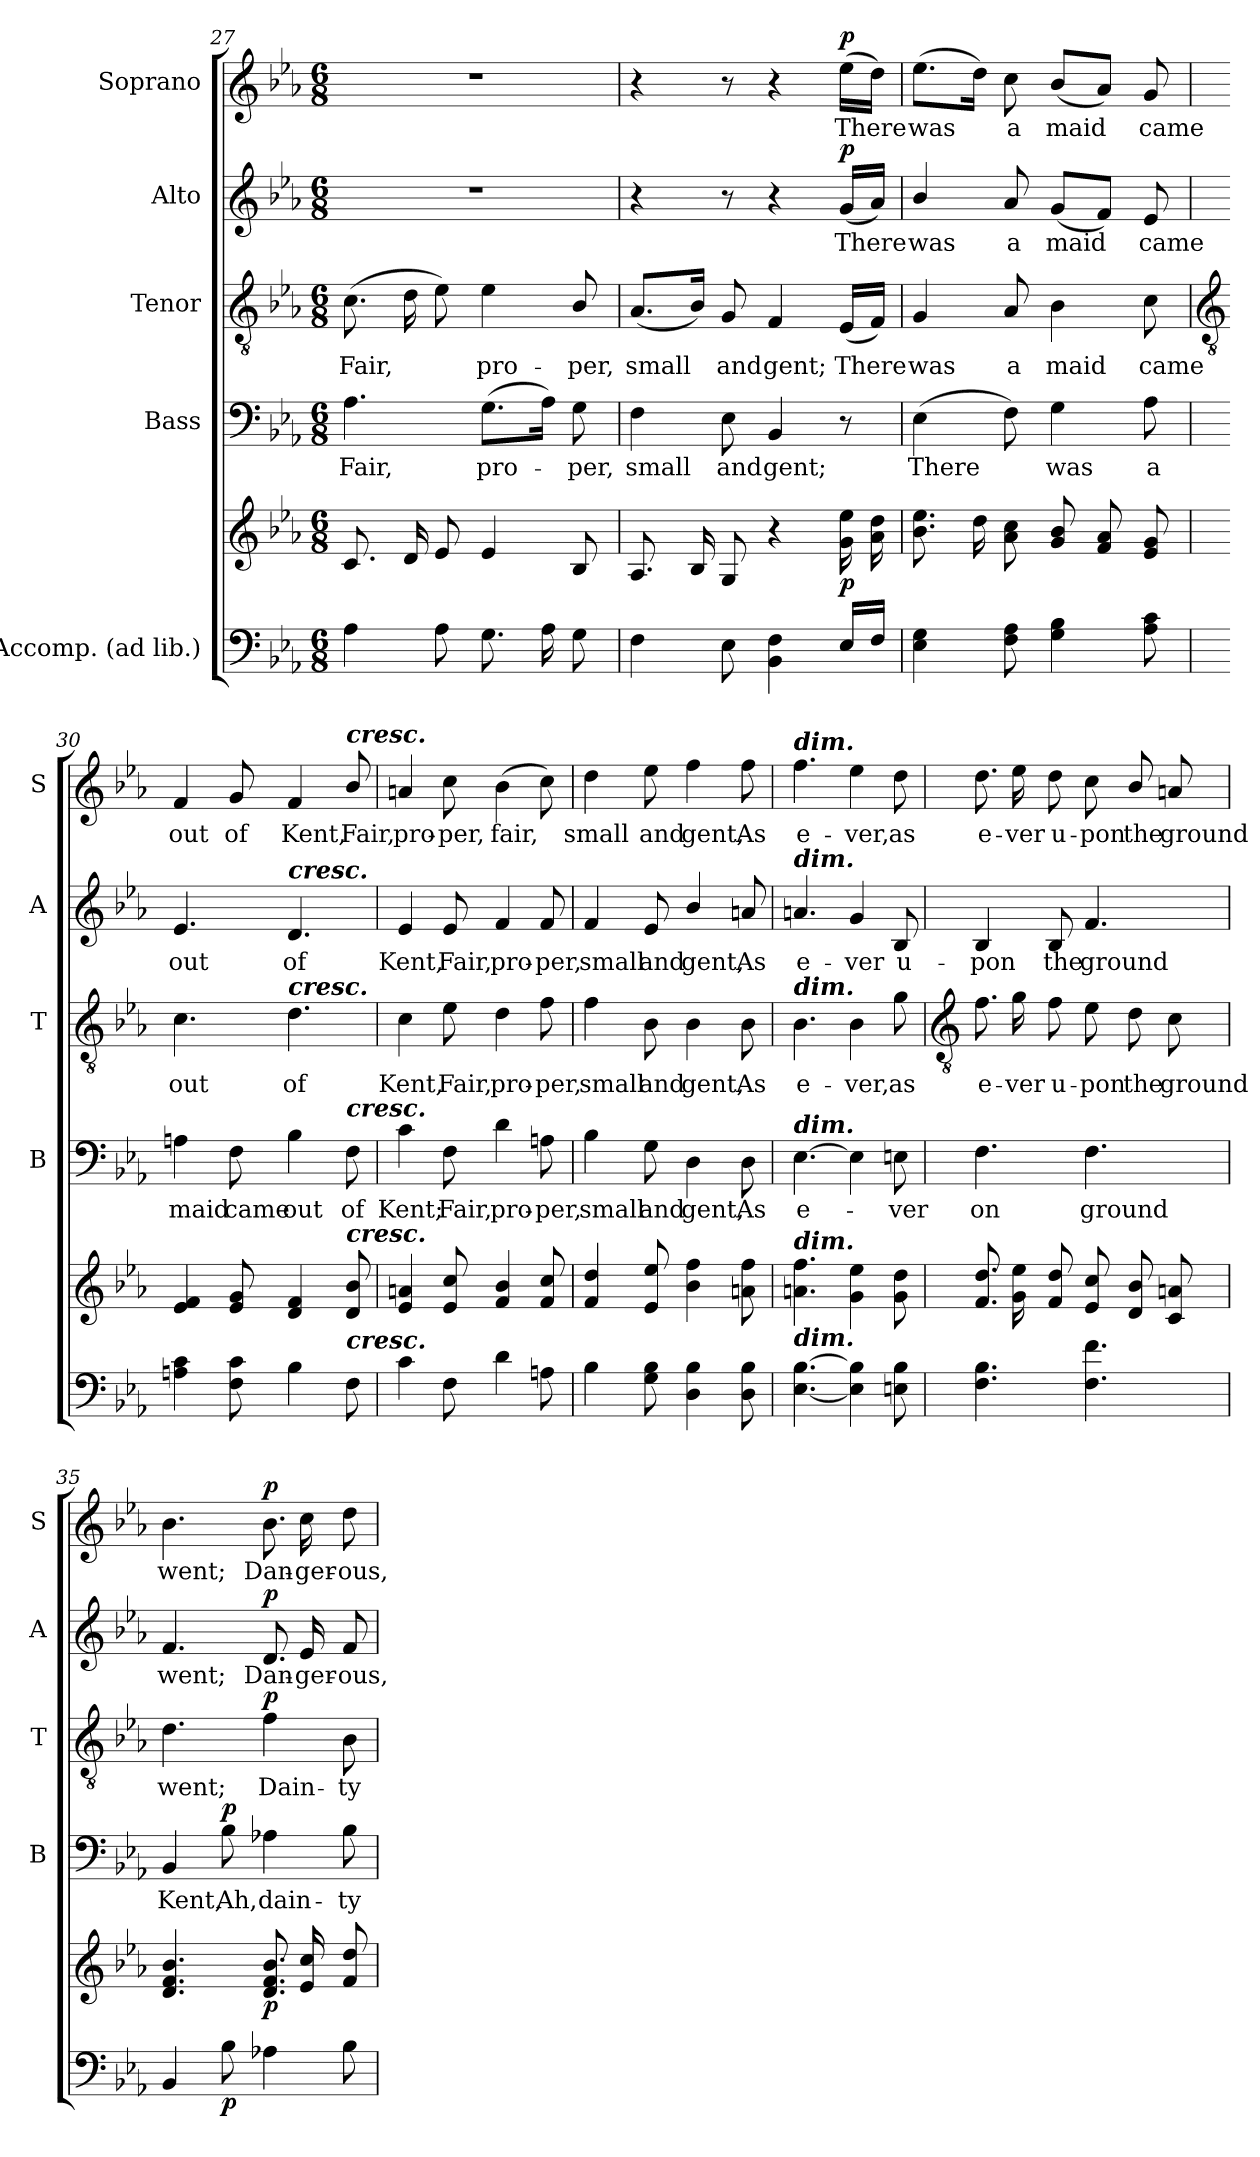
**kern	**kern	**dynam	**kern	**text	**dynam	**kern	**text	**dynam	**kern	**text	**dynam	**kern	**text	**dynam
*part5	*part5	*part5	*part4	*part4	*part4	*part3	*part3	*part3	*part2	*part2	*part2	*part1	*part1	*part1
*staff6	*staff5	*staff5/6	*staff4	*staff4	*staff4	*staff3	*staff3	*staff3	*staff2	*staff2	*staff2	*staff1	*staff1	*staff1
*I"Accomp. (ad lib.)	*	*	*I"Bass	*	*	*I"Tenor	*	*	*I"Alto	*	*	*I"Soprano	*	*
*	*	*	*I'B	*	*	*I'T	*	*	*I'A	*	*	*I'S	*	*
*clefF4	*clefG2	*	*clefF4	*	*	*clefGv2	*	*	*clefG2	*	*	*clefG2	*	*
*k[b-e-a-]	*k[b-e-a-]	*	*k[b-e-a-]	*	*	*k[b-e-a-]	*	*	*k[b-e-a-]	*	*	*k[b-e-a-]	*	*
*E-:	*E-:	*	*E-:	*	*	*E-:	*	*	*E-:	*	*	*E-:	*	*
*M6/8	*M6/8	*	*M6/8	*	*	*M6/8	*	*	*M6/8	*	*	*M6/8	*	*
=27	=27	=27	=27	=27	=27	=27	=27	=27	=27	=27	=27	=27	=27	=27
!	!	!	!	!LO:LY:b	!	!	!LO:LY:b	!	!LO:N:vis=1	!	!	!LO:N:vis=1	!	!
4A-	8.cL	.	4.A-	Fair,	.	(>8.cL	Fair,	.	2.r	.	.	2.r	.	.
.	16dL	.	.	.	.	16dL	.	.	.	.	.	.	.	.
8A-	8e-J	.	.	.	.	8e-J)	.	.	.	.	.	.	.	.
!	!	!	!	!LO:LY:b	!	!	!LO:LY:b	!	!	!	!	!	!	!
8.GL	4e-	.	(>8.GL	pro-	.	4e-	pro-	.	.	.	.	.	.	.
16A-L	.	.	16A-J)	.	.	.	.	.	.	.	.	.	.	.
!	!	!	!	!LO:LY:b	!	!	!LO:LY:b	!	!	!	!	!	!	!
8GJ	8B-/	.	8G	per,	.	8B-/	-per,	.	.	.	.	.	.	.
=28	=28	=28	=28	=28	=28	=28	=28	=28	=28	=28	=28	=28	=28	=28
!	!	!	!	!LO:LY:b	!	!	!LO:LY:b	!	!	!	!	!	!	!
4F	8.A-L	.	4F	small	.	(<8.A-L	small	.	4r	.	.	4r	.	.
.	16B-L	.	.	.	.	16B-J)	.	.	.	.	.	.	.	.
!	!	!	!	!LO:LY:b	!	!	!LO:LY:b	!	!	!	!	!	!	!
8E-	8GJ	.	8E-	and	.	8G	and	.	8r	.	.	8r	.	.
!	!	!	!	!LO:LY:b	!	!	!LO:LY:b	!	!	!	!	!	!	!
4BB- 4F	4r	.	4BB-	gent;	.	4F	gent;	.	4r	.	.	4r	.	.
!	!	!LO:DY:b	!	!	!	!	!LO:LY:b	!	!	!LO:LY:b	!LO:DY:b	!	!LO:LY:b	!LO:DY:b
16E-/LL	16g 16ee-LL	p	8r	.	.	(<16E-LL	There	.	(<16gLL	There	p	(>16ee-LL	There	p
16FJJ	16a- 16ddJJ	.	.	.	.	16FJJ)	.	.	16a-JJ)	.	.	16ddJJ)	.	.
=29	=29	=29	=29	=29	=29	=29	=29	=29	=29	=29	=29	=29	=29	=29
!	!	!	!	!LO:LY:b	!	!	!LO:LY:b	!	!	!LO:LY:b	!	!	!LO:LY:b	!
4E- 4G	8.b- 8.ee-L	.	(>4E-	There	.	4G	was	.	4b-/	was	.	(>8.ee-L	was	.
.	16ddL	.	.	.	.	.	.	.	.	.	.	16ddJ)	.	.
!	!	!	!	!	!	!	!LO:LY:b	!	!	!LO:LY:b	!	!	!LO:LY:b	!
8F 8A-	8a- 8ccJ	.	8F)	.	.	8A-	a	.	8a-	a	.	8cc	a	.
!	!	!	!	!LO:LY:b	!	!	!LO:LY:b	!	!	!LO:LY:b	!	!	!LO:LY:b	!
4G 4B-	8g 8b-L	.	4G	was	.	4B-	maid	.	(<8gL	maid	.	(<8b-L	maid	.
.	8f 8a-	.	.	.	.	.	.	.	8fJ)	.	.	8a-J)	.	.
!	!	!	!	!LO:LY:b	!	!	!LO:LY:b	!	!	!LO:LY:b	!	!	!LO:LY:b	!
8A- 8c	8e- 8gJ	.	8A-	a	.	8c	came	.	8e-	came	.	8g	came	.
!!LO:LB:g=z
=30	=30	=30	=30	=30	=30	=30	=30	=30	=30	=30	=30	=30	=30	=30
*	*	*	*	*	*	*clefGv2	*	*	*	*	*	*	*	*
!	!	!	!	!LO:LY:b	!	!	!LO:LY:b	!	!	!LO:LY:b	!	!	!LO:LY:b	!
4An 4c	4e- 4f	.	4An	maid	.	4.c	out	.	4.e-	out	.	4f	out	.
!	!	!	!	!LO:LY:b	!	!	!	!	!	!	!	!	!LO:LY:b	!
8F 8c	8e- 8g	.	8F	came	.	.	.	.	.	.	.	8g	of	.
!	!	!	!	!	!	!	!	!	!LO:TX:a:Bi:t=cresc.	!	!	!	!	!
!	!	!	!	!	!	!LO:TX:a:Bi:t=cresc.	!	!	!	!	!	!	!	!
!	!	!	!	!LO:LY:b	!	!	!LO:LY:b	!	!	!LO:LY:b	!	!	!LO:LY:b	!
4B-	4d 4f	.	4B-	out	.	4.d	of	.	4.d	of	.	4f	Kent,	.
!	!	!	!	!	!	!	!	!	!	!	!	!LO:TX:a:Bi:t=cresc.	!	!
!	!	!	!LO:TX:a:Bi:t=cresc.	!	!	!	!	!	!	!	!	!	!	!
!	!LO:TX:a:Bi:t=cresc.	!	!	!	!	!	!	!	!	!	!	!	!	!
!LO:TX:a:Bi:t=cresc.	!	!	!	!	!	!	!	!	!	!	!	!	!	!
!	!	!	!	!LO:LY:b	!	!	!	!	!	!	!	!	!LO:LY:b	!
8F	8d/ 8b-/	.	8F	of	.	.	.	.	.	.	.	8b-/	Fair,	.
=31	=31	=31	=31	=31	=31	=31	=31	=31	=31	=31	=31	=31	=31	=31
!	!	!	!	!LO:LY:b	!	!	!LO:LY:b	!	!	!LO:LY:b	!	!	!LO:LY:b	!
4c	4e- 4an	.	4c	Kent;	.	4c	Kent,	.	4e-	Kent,	.	4an	pro-	.
!	!	!	!	!LO:LY:b	!	!	!LO:LY:b	!	!	!LO:LY:b	!	!	!LO:LY:b	!
8F	8e- 8cc	.	8F	Fair,	.	8e-	Fair,	.	8e-	Fair,	.	8cc	-per,	.
!	!	!	!	!LO:LY:b	!	!	!LO:LY:b	!	!	!LO:LY:b	!	!	!LO:LY:b	!
4d	4f 4b-	.	4d	pro-	.	4d	pro-	.	4f	pro-	.	(>4b-	fair,	.
!	!	!	!	!LO:LY:b	!	!	!LO:LY:b	!	!	!LO:LY:b	!	!	!	!
8An	8f 8cc	.	8An	-per,	.	8f	-per,	.	8f	-per,	.	8cc)	.	.
=32	=32	=32	=32	=32	=32	=32	=32	=32	=32	=32	=32	=32	=32	=32
!	!	!	!	!LO:LY:b	!	!	!LO:LY:b	!	!	!LO:LY:b	!	!	!LO:LY:b	!
4B-	4f 4dd	.	4B-	small	.	4f	small	.	4f	small	.	4dd	small	.
!	!	!	!	!LO:LY:b	!	!	!LO:LY:b	!	!	!LO:LY:b	!	!	!LO:LY:b	!
8G 8B-	8e- 8ee-	.	8G	and	.	8B-	and	.	8e-	and	.	8ee-	and	.
!	!	!	!	!LO:LY:b	!	!	!LO:LY:b	!	!	!LO:LY:b	!	!	!LO:LY:b	!
4D 4B-	4b- 4ff	.	4D	gent,	.	4B-	gent,	.	4b-/	gent,	.	4ff	gent,	.
!	!	!	!	!LO:LY:b	!	!	!LO:LY:b	!	!	!LO:LY:b	!	!	!LO:LY:b	!
8D 8B-	8an 8ff	.	8D	As	.	8B-	As	.	8an	As	.	8ff	As	.
=33	=33	=33	=33	=33	=33	=33	=33	=33	=33	=33	=33	=33	=33	=33
!	!	!	!	!	!	!	!	!	!	!	!	!LO:TX:a:Bi:t=dim.	!	!
!	!	!	!	!	!	!	!	!	!LO:TX:a:Bi:t=dim.	!	!	!	!	!
!	!	!	!	!	!	!LO:TX:a:Bi:t=dim.	!	!	!	!	!	!	!	!
!	!	!	!LO:TX:a:Bi:t=dim.	!	!	!	!	!	!	!	!	!	!	!
!	!LO:TX:a:Bi:t=dim.	!	!	!	!	!	!	!	!	!	!	!	!	!
!LO:TX:a:Bi:t=dim.	!	!	!	!	!	!	!	!	!	!	!	!	!	!
!	!	!	!	!LO:LY:b	!	!	!LO:LY:b	!	!	!LO:LY:b	!	!	!LO:LY:b	!
[4.E- [4.B-	4.an 4.ff	.	[4.E-	e-	.	4.B-	e-	.	4.an	e-	.	4.ff	e-	.
!	!	!	!	!	!	!	!LO:LY:b	!	!	!LO:LY:b	!	!	!LO:LY:b	!
4E-] 4B-]	4g 4ee-	.	4E-]	.	.	4B-	-ver,	.	4g	-ver	.	4ee-	-ver,	.
!	!	!	!	!LO:LY:b	!	!	!LO:LY:b	!	!	!LO:LY:b	!	!	!LO:LY:b	!
8En 8B-	8g 8dd	.	8En	ver	.	8g	as	.	8B-	u-	.	8dd	as	.
!!LO:LB:g=z
=34	=34	=34	=34	=34	=34	=34	=34	=34	=34	=34	=34	=34	=34	=34
*	*	*	*	*	*	*clefGv2	*	*	*	*	*	*	*	*
!	!	!	!	!LO:LY:b	!	!	!LO:LY:b	!	!	!LO:LY:b	!	!	!LO:LY:b	!
4.F 4.B-	8.f 8.ddL	.	4.F	on	.	8.f	e-	.	4B-	-pon	.	8.dd	e-	.
!	!	!	!	!	!	!	!LO:LY:b	!	!	!	!	!	!LO:LY:b	!
.	16g 16ee-L	.	.	.	.	16g	-ver	.	.	.	.	16ee-	-ver	.
!	!	!	!	!	!	!	!LO:LY:b	!	!	!LO:LY:b	!	!	!LO:LY:b	!
.	8f 8ddJ	.	.	.	.	8f	u-	.	8B-	the	.	8dd	u-	.
!	!	!	!	!LO:LY:b	!	!	!LO:LY:b	!	!	!LO:LY:b	!	!	!LO:LY:b	!
4.F 4.f	8e- 8ccL	.	4.F	ground	.	8e-	-pon	.	4.f	ground	.	8cc	-pon	.
!	!	!	!	!	!	!	!LO:LY:b	!	!	!	!	!	!LO:LY:b	!
.	8d 8b-	.	.	.	.	8d	the	.	.	.	.	8b-/	the	.
!	!	!	!	!	!	!	!LO:LY:b	!	!	!	!	!	!LO:LY:b	!
.	8c 8anJ	.	.	.	.	8c	ground	.	.	.	.	8an	ground	.
=35	=35	=35	=35	=35	=35	=35	=35	=35	=35	=35	=35	=35	=35	=35
!	!	!	!	!LO:LY:b	!	!	!LO:LY:b	!	!	!LO:LY:b	!	!	!LO:LY:b	!
4BB-	4.d 4.f 4.b-	.	4BB-	Kent,	.	4.d	went;	.	4.f	went;	.	4.b-	went;	.
!	!	!LO:DY:b=2	!	!LO:LY:b	!LO:DY:b	!	!	!	!	!	!	!	!	!
8B-	.	p	8B-	Ah,	p	.	.	.	.	.	.	.	.	.
!	!	!LO:DY:b	!	!LO:LY:b	!	!	!LO:LY:b	!LO:DY:b	!	!LO:LY:b	!LO:DY:b	!	!LO:LY:b	!LO:DY:b
4A-X	8.d 8.f 8.b-L	p	4A-X	dain-	.	4f	Dain-	p	8.d	Dan-	p	8.b-	Dan-	p
!	!	!	!	!	!	!	!	!	!	!LO:LY:b	!	!	!LO:LY:b	!
.	16e- 16ccL	.	.	.	.	.	.	.	16e-	-ger-	.	16cc	-ger-	.
!	!	!	!	!LO:LY:b	!	!	!LO:LY:b	!	!	!LO:LY:b	!	!	!LO:LY:b	!
8B-	8f 8ddJ	.	8B-	-ty	.	8B-	-ty	.	8f	-ous,	.	8dd	-ous,	.
=	=	=	=	=	=	=	=	=	=	=	=	=	=	=
*-	*-	*-	*-	*-	*-	*-	*-	*-	*-	*-	*-	*-	*-	*-
